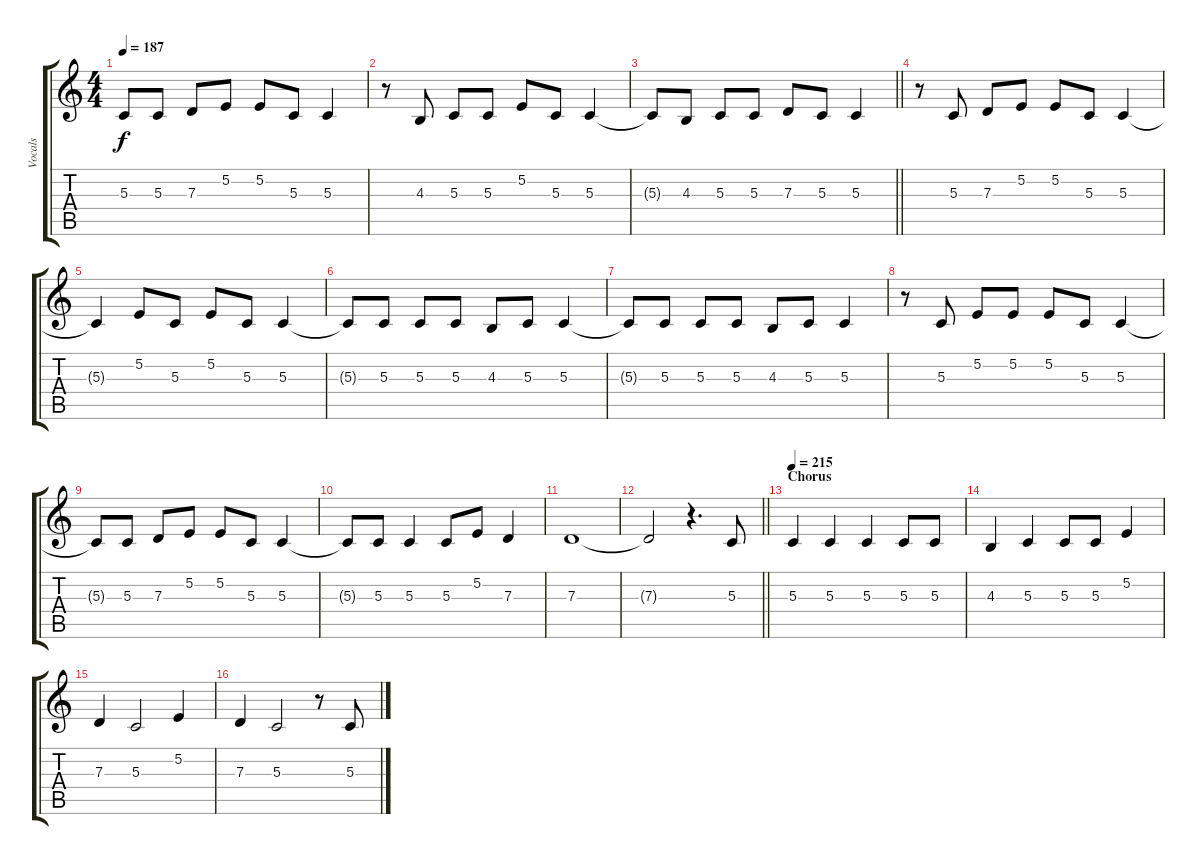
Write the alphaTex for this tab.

\track ("Vocals" "Vocals") {instrument altosax}
\staff {score tabs}
\tuning (E4 B3 G3 D3 A2 E2) {hide}
\ts (4 4)
\tempo 187
\clef g2
\ks c
5.3{t}.8{dy f} 5.3.8 7.3.8 5.2.8 5.2.8 5.3.8 5.3.4 |
r.8 4.3.8 5.3.8 5.3.8 5.2.8 5.3.8 5.3.4 |
\barLineRight lightlight
5.3{t}.8 4.3.8 5.3.8 5.3.8 7.3.8 5.3.8 5.3.4 |
r.8 5.3.8 7.3.8 5.2.8 5.2.8 5.3.8 5.3.4 |
5.3{t}.4 5.2.8 5.3.8 5.2.8 5.3.8 5.3.4 |
5.3{t}.8 5.3.8 5.3.8 5.3.8 4.3.8 5.3.8 5.3.4 |
5.3{t}.8 5.3.8 5.3.8 5.3.8 4.3.8 5.3.8 5.3.4 |
r.8 5.3.8 5.2.8 5.2.8 5.2.8 5.3.8 5.3.4 |
5.3{t}.8 5.3.8 7.3.8 5.2.8 5.2.8 5.3.8 5.3.4 |
5.3{t}.8 5.3.8 5.3.4 5.3.8 5.2.8 7.3.4 |
7.3.1 |
\barLineRight lightlight
7.3{t}.2 r.4{d} 5.3.8 |
\section ("" "Chorus")
\tempo 215
5.3.4 5.3.4 5.3.4 5.3.8 5.3.8 |
4.3.4 5.3.4 5.3.8 5.3.8 5.2.4 |
7.3.4 5.3.2 5.2.4 |
7.3.4 5.3.2 r.8 5.3.8
